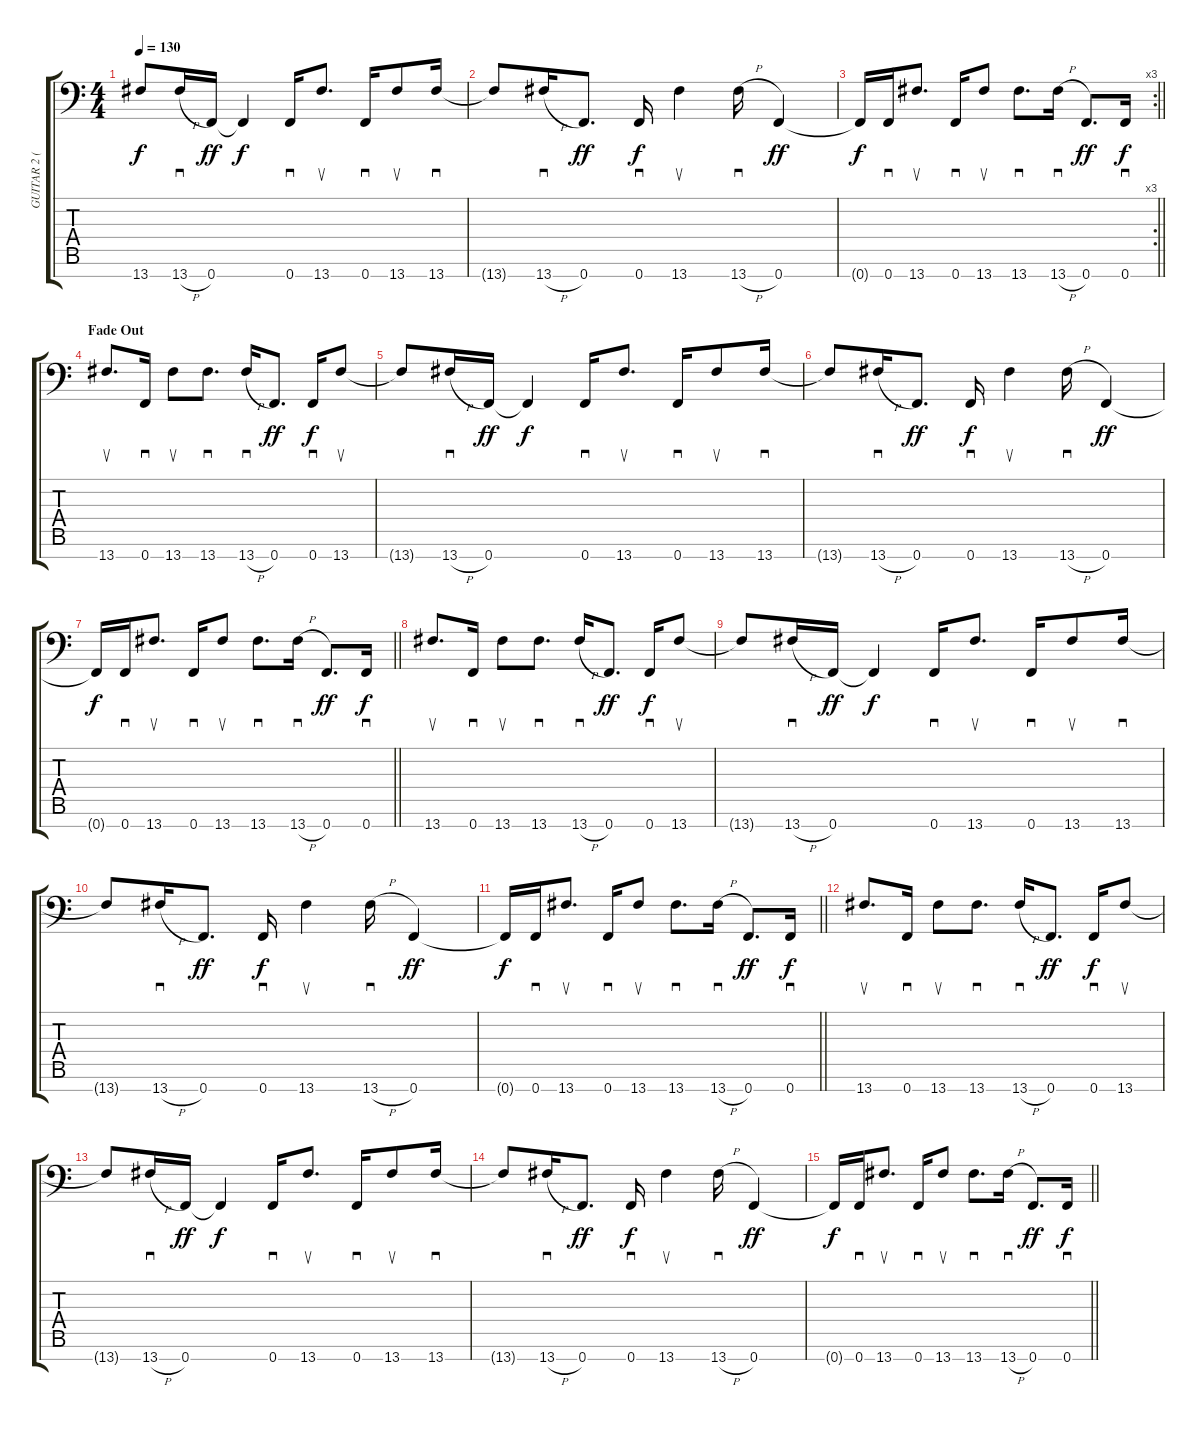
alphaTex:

\track ("GUITAR 2 (Marten Hagstrom)" "GUITAR 2 (") {instrument distortionguitar}
\staff {score tabs}
\tuning (Bb3 F3 Db3 Ab2 Eb2 Bb1 F1) {hide}
\ts (4 4)
\tempo 130
\clef f4
\ks c
13.7{t}.8{dy f} 13.7{h}.16{sd} 0.7.16{dy ff} 0.7{t}.4{dy f} 0.7.16{sd} 13.7.8{d su} 0.7.16{sd} 13.7.8{su} 13.7.16{sd} |
13.7{t}.8 13.7{h}.16{sd} 0.7.8{d dy ff} 0.7.16{sd dy f} 13.7.4{su} 13.7{h}.16{sd} 0.7.4{dy ff} |
\rc 3
\barLineRight lightlight
0.7{t}.16{dy f} 0.7.16{sd} 13.7.8{d su} 0.7.16{sd} 13.7.8{su} 13.7.8{d sd} 13.7{h}.16{sd} 0.7.8{d dy ff} 0.7.16{sd dy f} |
\section ("" "Fade Out")
13.7.8{d su volume 8} 0.7.16{sd} 13.7.8{su} 13.7.8{d sd} 13.7{h}.16{sd} 0.7.8{d dy ff} 0.7.16{sd dy f} 13.7.8{su} |
13.7{t}.8 13.7{h}.16{sd} 0.7.16{dy ff} 0.7{t}.4{dy f} 0.7.16{sd} 13.7.8{d su} 0.7.16{sd} 13.7.8{su} 13.7.16{sd} |
13.7{t}.8 13.7{h}.16{sd} 0.7.8{d dy ff} 0.7.16{sd dy f} 13.7.4{su} 13.7{h}.16{sd} 0.7.4{dy ff} |
\barLineRight lightlight
0.7{t}.16{dy f} 0.7.16{sd} 13.7.8{d su} 0.7.16{sd} 13.7.8{su} 13.7.8{d sd} 13.7{h}.16{sd} 0.7.8{d dy ff} 0.7.16{sd dy f} |
13.7.8{d su volume 4} 0.7.16{sd} 13.7.8{su} 13.7.8{d sd} 13.7{h}.16{sd} 0.7.8{d dy ff} 0.7.16{sd dy f} 13.7.8{su} |
13.7{t}.8 13.7{h}.16{sd} 0.7.16{dy ff} 0.7{t}.4{dy f} 0.7.16{sd} 13.7.8{d su} 0.7.16{sd} 13.7.8{su} 13.7.16{sd} |
13.7{t}.8 13.7{h}.16{sd} 0.7.8{d dy ff} 0.7.16{sd dy f} 13.7.4{su} 13.7{h}.16{sd} 0.7.4{dy ff} |
\barLineRight lightlight
0.7{t}.16{dy f} 0.7.16{sd} 13.7.8{d su} 0.7.16{sd} 13.7.8{su} 13.7.8{d sd} 13.7{h}.16{sd} 0.7.8{d dy ff} 0.7.16{sd dy f} |
13.7.8{d su volume 0} 0.7.16{sd} 13.7.8{su} 13.7.8{d sd} 13.7{h}.16{sd} 0.7.8{d dy ff} 0.7.16{sd dy f} 13.7.8{su} |
13.7{t}.8 13.7{h}.16{sd} 0.7.16{dy ff} 0.7{t}.4{dy f} 0.7.16{sd} 13.7.8{d su} 0.7.16{sd} 13.7.8{su} 13.7.16{sd} |
13.7{t}.8 13.7{h}.16{sd} 0.7.8{d dy ff} 0.7.16{sd dy f} 13.7.4{su} 13.7{h}.16{sd} 0.7.4{dy ff} |
\barLineRight lightlight
0.7{t}.16{dy f} 0.7.16{sd} 13.7.8{d su} 0.7.16{sd} 13.7.8{su} 13.7.8{d sd} 13.7{h}.16{sd} 0.7.8{d dy ff} 0.7.16{sd dy f}
